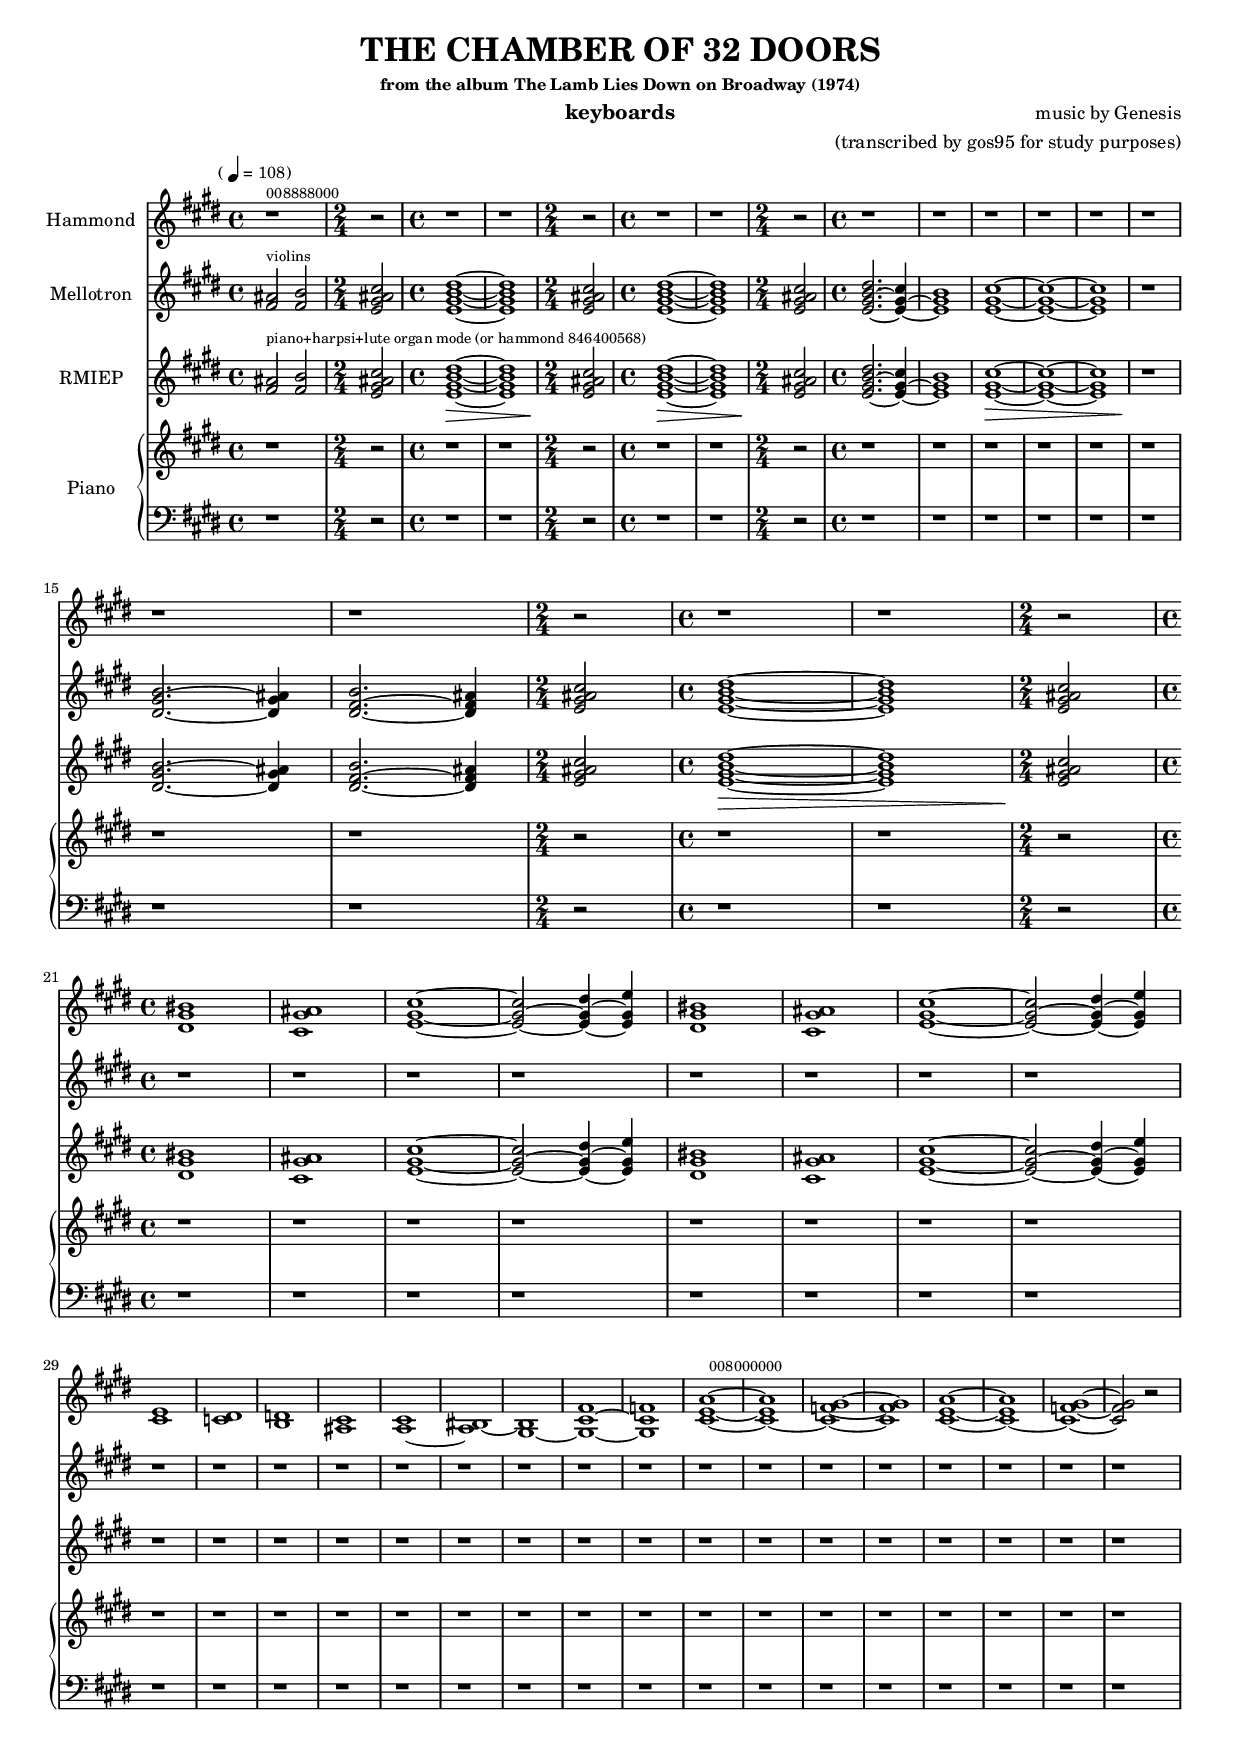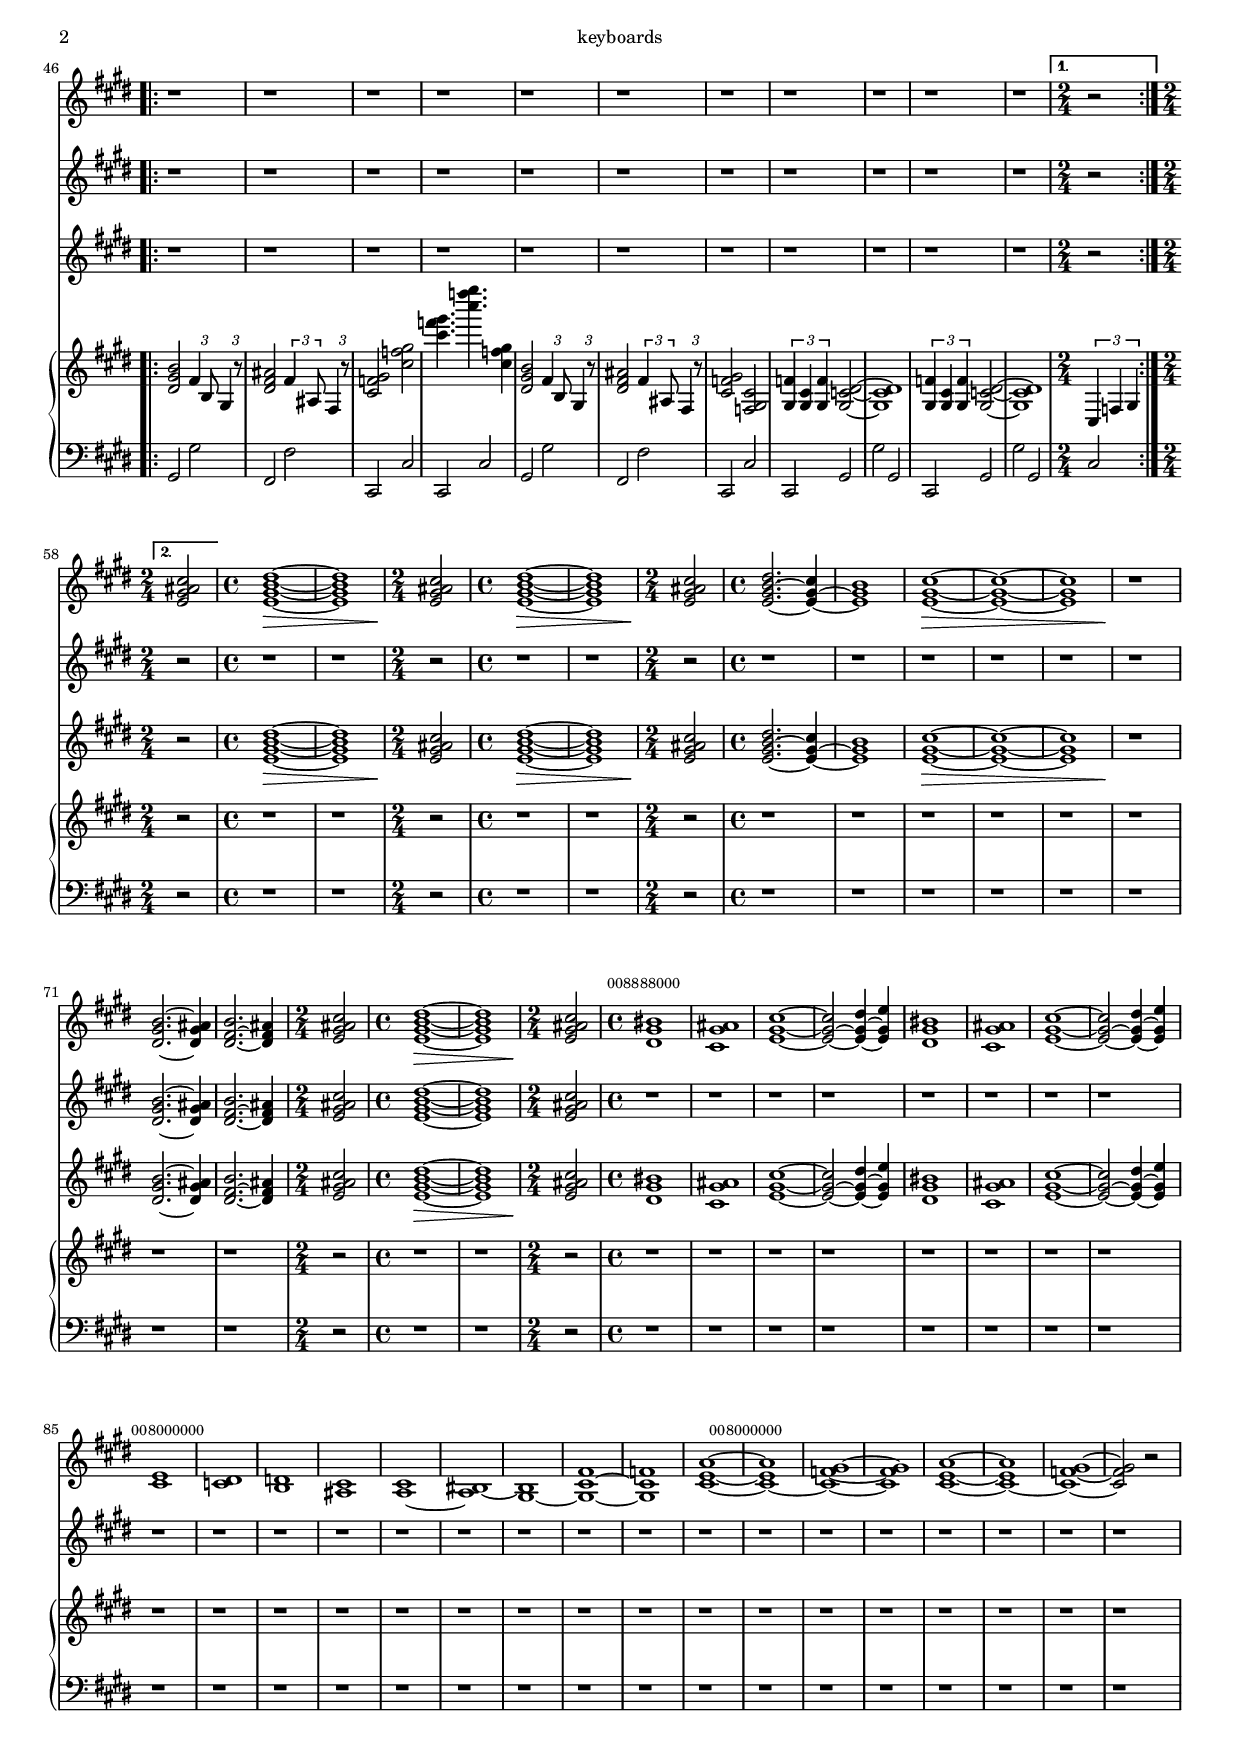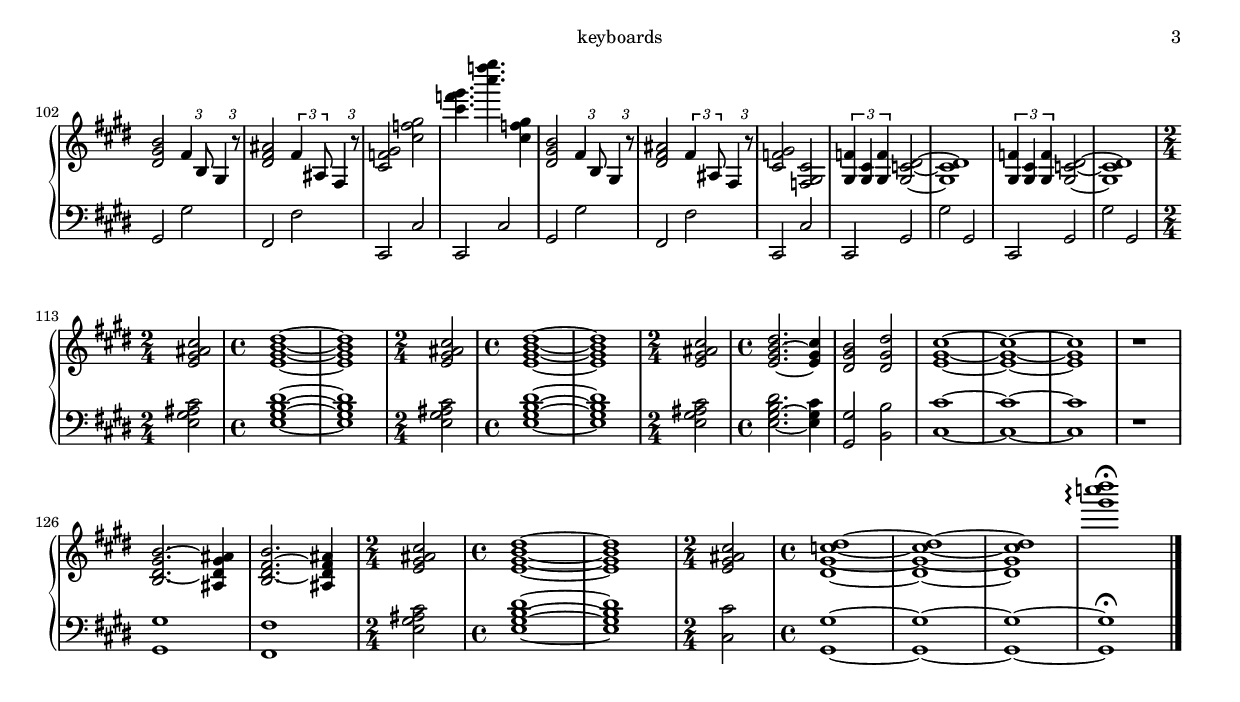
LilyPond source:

% ===========================================================================================================
% the-chamber-of-32-doors.ly
%  _____ _        ___            _       ___ _    _      ___   __ _____ _         ___                 _    
% |_   _| |_  ___| _ ) __ _ _ _ | |__ __/ __(_)__| |___ / _ \ / _|_   _| |_  ___ / __|___ _ _  ___ __(_)___
%   | | | ' \/ -_) _ \/ _` | ' \| / /(_-<__ \ / _` / -_) (_) |  _| | | | ' \/ -_) (_ / -_) ' \/ -_|_-< (_-<
%   |_| |_||_\___|___/\__,_|_||_|_\_\/__/___/_\__,_\___|\___/|_|   |_| |_||_\___|\___\___|_||_\___/__/_/__/
%                                                                                                          
% Copyright (c) 2018 Alessandro Fraschetti (mail: gos95@gommagomma.net)
%
% Permission is hereby granted, free of charge, to any person obtaining a copy
% of this software and associated documentation files (the "Software"), to deal
% in the Software without restriction, including without limitation the rights
% to use, copy, modify, merge, publish, distribute, sublicense, and/or sell
% copies of the Software, and to permit persons to whom the Software is
% furnished to do so, subject to the following conditions:
% 
% The above copyright notice and this permission notice shall be included in all
% copies or substantial portions of the Software.
% 
% THE SOFTWARE IS PROVIDED "AS IS", WITHOUT WARRANTY OF ANY KIND, EXPRESS OR
% IMPLIED, INCLUDING BUT NOT LIMITED TO THE WARRANTIES OF MERCHANTABILITY,
% FITNESS FOR A PARTICULAR PURPOSE AND NONINFRINGEMENT. IN NO EVENT SHALL THE
% AUTHORS OR COPYRIGHT HOLDERS BE LIABLE FOR ANY CLAIM, DAMAGES OR OTHER
% LIABILITY, WHETHER IN AN ACTION OF CONTRACT, TORT OR OTHERWISE, ARISING FROM,
% OUT OF OR IN CONNECTION WITH THE SOFTWARE OR THE USE OR OTHER DEALINGS IN THE
% SOFTWARE.
% ===========================================================================================================


\version "2.12.3"
#(ly:set-option 'delete-intermediate-files #t)
#(set-global-staff-size 16)


% ===========================================================================================================
% ------------------------------------------  S E C T I O N S  ----------------------------------------------
% ===========================================================================================================

% ----------------------------------------------------------------------------
% MELLOTRON+RMI InterludioUno
% ----------------------------------------------------------------------------
rmiInterludioUno = \relative c' {
    \time 4/4
    <e gis b dis>1~\>
	<e gis b dis>1
	\time 2/4
	<e gis ais cis>2\!
    \time 4/4
    <e gis b dis>1~\>
	<e gis b dis>1
    \time 2/4
	<e gis ais cis>2\!
    \time 4/4
    <e gis b dis>2.~								<e gis cis>4~
	<e gis b>1
	<e gis cis>1~\>
	<e gis cis>1~
	<e gis cis>1
	r1\!
}
mellotronInterludioUno = \relative c' {
    \time 4/4
    <e gis b dis>1~
	<e gis b dis>1
	\time 2/4
	<e gis ais cis>2
    \time 4/4
    <e gis b dis>1~
	<e gis b dis>1
    \time 2/4
	<e gis ais cis>2
    \time 4/4
    <e gis b dis>2.~								<e gis cis>4~
	<e gis b>1
	<e gis cis>1~
	<e gis cis>1~
	<e gis cis>1
	r1
}
restInterludioUno = {
	\time 4/4 r1 r1
	\time 2/4 r2
	\time 4/4 r1 r1
	\time 2/4 r2
	\time 4/4 r1 r1 r1 r1 r1 r1
}
% ----------------------------------------------------------------------------
% MELLOTRON+RMI InterludioDue
% ----------------------------------------------------------------------------
rmiInterludioDue = \relative c' {
    <dis gis b>2.~									<dis gis ais>4
	<dis fis b>2.~									<dis fis ais>4
    \time 2/4
	<e gis ais cis>2
    \time 4/4
    <e gis b dis>1~\>
	<e gis b dis>1
	\time 2/4
	<e gis ais cis>2\!
    \time 4/4
}
mellotronInterludioDue = \relative c' {
    <dis gis b>2.~									<dis gis ais>4
	<dis fis b>2.~									<dis fis ais>4
    \time 2/4
	<e gis ais cis>2
    \time 4/4
    <e gis b dis>1~
	<e gis b dis>1
	\time 2/4
	<e gis ais cis>2
    \time 4/4
}
restInterludioDue = {
    r1 r1
	\time 2/4 r2
	\time 4/4 r1 r1
	\time 2/4 r2
    \time 4/4
}
% ----------------------------------------------------------------------------
% HAMMOND+RMI temaUno
% ----------------------------------------------------------------------------
hammondTemaUno = \relative c' {
    <dis gis bis>1
	<cis gis' ais>1
	<e gis cis>1~
	<e gis cis>2~					<e gis dis'>4~	<e gis e'>4
}
restTemaUno = {
    r1 r1 r1 r1
}
% ----------------------------------------------------------------------------
% HAMMOND temaDue
% ----------------------------------------------------------------------------
hammondTemaDue = \relative c' {
    <cis e>1
	<c dis>1
	<b d>1
	<ais cis>1
	<a cis>1~
	<a bis>1~
	<gis bis>1~
	<gis cis fis>1~
	<gis cis f>1

	\mark \markup { \tiny { "                                008000000" } }
	<cis e a>1~
	<cis e a>1~
	<cis f gis>1~
	<cis f gis>1
	<cis e a>1~
	<cis e a>1~
	<cis f gis>1~
	<cis f gis>2 r2
}
restTemaDue = {
    r1 r1 r1 r1 r1 r1 r1 r1 r1
	r1 r1 r1 r1 r1 r1 r1 r1
}
% ----------------------------------------------------------------------------
% PIANO temaTre
% ----------------------------------------------------------------------------
pianoRightTemaTre = \relative c' {
    <dis gis b>2									\times 2/3 { fis4 b,8 } \times 2/3 { gis4 r8 }
	<dis' fis ais>2									\times 2/3 { fis4 ais,8 } \times 2/3 { fis4 r8 }
	<cis' f gis>2									<cis' f gis>2
	<cis' f gis>4.									<cis' f gis>4.	<cis,, f gis>4

	<dis, gis b>2									\times 2/3 { fis4 b,8 } \times 2/3 { gis4 r8 }
	<dis' fis ais>2									\times 2/3 { fis4 ais,8 } \times 2/3 { fis4 r8 }
	<cis' f gis>2									<f, gis cis>2

	\times 2/3 { <gis f'>4 <gis cis>4 <gis f'>4 }	<gis c dis>2~
	<gis c dis>1

	\times 2/3 { <gis f'>4 <gis cis>4 <gis f'>4 }	<gis c dis>2~
	<gis c dis>1
}
pianoLeftTemaTre = \relative c {
    gis2		gis'2
	fis,2		fis'2
	cis,2		cis'2
	cis,2		cis'2

    gis2		gis'2
	fis,2		fis'2
	cis,2		cis'2

	cis,2		gis'2		
	gis'2		gis,2

	cis,2		gis'2		
	gis'2		gis,2
}
restTemaTre = \relative c' {
    r1 r1 r1 r1
	r1 r1 r1
	r1 r1
	r1 r1
}
% ----------------------------------------------------------------------------
% PIANO finale
% ----------------------------------------------------------------------------
pianoRightFinale = \relative c' {
    \time 2/4
	<e gis ais cis>2
    \time 4/4
    <e gis b dis>1~
	<e gis b dis>1
	\time 2/4
	<e gis ais cis>2
    \time 4/4
    <e gis b dis>1~
	<e gis b dis>1
    \time 2/4
	<e gis ais cis>2
    \time 4/4
    <e gis b dis>2.~								<e gis cis>4
	<dis gis b>2									<dis gis dis'>2
	<e gis cis>1~
	<e gis cis>1~
	<e gis cis>1
	r1\break

	<b dis gis b>2.~								<ais dis gis ais>4
	<b dis fis b>2.~								<ais dis fis ais>4
	\time 2/4
	<e' gis ais cis>2
    \time 4/4
    <e gis b dis>1~
	<e gis b dis>1
	\time 2/4
	<e gis ais cis>2
    \time 4/4
    <dis gis c dis>1~
	<dis gis c dis>1~
	<dis gis c dis>1
	<gis'' c dis>1 \arpeggio \fermata
}
pianoLeftFinale = \relative c {
    \time 2/4
	<e gis ais cis>2
    \time 4/4
    <e gis b dis>1~
	<e gis b dis>1
	\time 2/4
	<e gis ais cis>2
    \time 4/4
    <e gis b dis>1~
	<e gis b dis>1
    \time 2/4
	<e gis ais cis>2
    \time 4/4
    <e gis b dis>2.~								<e gis cis>4
	<gis, gis'>2									<b b'>2
	<cis cis'>1~
	<cis cis'>1~
	<cis cis'>1
	r1\break

	<gis gis'>1
	<fis fis'>1
	\time 2/4
	<e' gis ais cis>2
    \time 4/4
    <e gis b dis>1~
	<e gis b dis>1
	\time 2/4
	<cis cis'>2
    \time 4/4
    <gis gis'>1~
	<gis gis'>1~
	<gis gis'>1~
	<gis gis'>1 \fermata
}
restFinale = \relative c' {
    \time 2/4 r2
	\time 4/4 r1 r1
	\time 2/4 r2
	\time 4/4 r1 r1
	\time 2/4 r2
	\time 4/4 r1 r1 r1 r1 r1 r1

	r1 r1
	\time 2/4 r2
	\time 4/4 r1 r1
	\time 2/4 r2
	\time 4/4 r1 r1 r1 r1 \fermata
}
% ----------------------------------------------------------------------------



% ===========================================================================================================
% --------------------------------------------  B U I L D  --------------------------------------------------
% ===========================================================================================================
hammond = \relative c' {
    \clef violin
	\key e \major

	\time 4/4 r1 ^\markup { \tiny { "008888000" } }
	\time 2/4 r2

	\restInterludioUno				\break
	\restInterludioDue

	\hammondTemaUno
	\hammondTemaUno					\break
    \hammondTemaDue					\break

	\repeat volta 2 {
	\restTemaTre
	} \alternative {
	{ \time 2/4	r2 \break}
	{ \time 2/4 <e gis ais cis>2 }
	}

	\rmiInterludioUno				\break
	\rmiInterludioDue

	\mark \markup { \tiny { "                      008888000" } }
	\hammondTemaUno
	\hammondTemaUno					\break
	\mark \markup { \tiny { "008000000" } }
    \hammondTemaDue					\break

%	\restTemaTre					\break
%	\restFinale
%	\bar "|."
}

mellotron = \relative c' {
    \clef violin
	\key e \major

    \time 4/4
    <fis ais>2	^\markup { \tiny { "violins" } }					<fis b>2
	\time 2/4
	<e gis ais cis>2

	\mellotronInterludioUno			\break
	\mellotronInterludioDue

	\restTemaUno
	\restTemaUno					\break
    \restTemaDue					\break

	\repeat volta 2 {
	\restTemaTre
	} \alternative {
	{ \time 2/4	r2 \break}
	{ \time 2/4 r2 }
	}

	\restInterludioUno				\break
	\mellotronInterludioDue

	\restTemaUno
	\restTemaUno					\break
    \restTemaDue					\break

%	\restTemaTre					\break
%	\restFinale
%	\bar "|."
}

rmiep = \relative c' {
    \clef violin
	\key e \major

	\time 4/4
    <fis ais>2	^\markup { \tiny { "piano+harpsi+lute organ mode (or hammond 846400568)" } }					<fis b>2
	\time 2/4
	<e gis ais cis>2

	\rmiInterludioUno				\break
	\rmiInterludioDue				\break

    \hammondTemaUno
	\hammondTemaUno					\break
    \restTemaDue					\break

	\repeat volta 2 {
	\restTemaTre
	} \alternative {
	{ \time 2/4	r2 \break}
	{ \time 2/4 r2 }
	}

	\rmiInterludioUno				\break
	\rmiInterludioDue

    \hammondTemaUno
	\hammondTemaUno					\break
%	\restTemaDue					\break

%	\restTemaTre				\break
%	\restFinale
%	\bar "|."
}

pianoRight = \relative c {
    \clef violin
	\key e \major

    \time 4/4 r1
	\time 2/4 r2

	\restInterludioUno				\break
	\restInterludioDue				\break

    \restTemaUno
	\restTemaUno					\break
    \restTemaDue					\break

	\repeat volta 2 {
	\pianoRightTemaTre
	} \alternative {
	{ \time 2/4	\times 2/3 { cis4 f4 gis4 } \break}
	{ \time 2/4 r2 }
	}

	\restInterludioUno				\break
	\restInterludioDue

    \restTemaUno
	\restTemaUno					\break
	\restTemaDue					\break

	\pianoRightTemaTre				\break
	\pianoRightFinale
	\bar "|."
}
pianoLeft = {
    \clef bass
	\key e \major

    \time 4/4 r1
	\time 2/4 r2

	\restInterludioUno				\break
	\restInterludioDue				\break

    \restTemaUno
	\restTemaUno					\break
	\restTemaDue					\break

	\repeat volta 2 {
	\pianoLeftTemaTre
	} \alternative {
	{ \time 2/4 cis2 \break}
	{ \time 2/4 r2 }
	}

	\restInterludioUno				\break
	\restInterludioDue

    \restTemaUno
	\restTemaUno					\break
	\restTemaDue					\break

	\pianoLeftTemaTre				\break
	\pianoLeftFinale
	\bar "|."
}
% ===========================================================================================================
% ---------------------------------------------  B O O K  ---------------------------------------------------
% ===========================================================================================================
\book {

    \header {
        title       = \markup {\larger "THE CHAMBER OF 32 DOORS"}
        subtitle    = ""
        subsubtitle = "from the album The Lamb Lies Down on Broadway (1974)"
        instrument  = "keyboards"
        composer    = "music by Genesis"
        arranger    = "(transcribed by gos95 for study purposes)"
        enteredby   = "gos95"
        piece       = \markup { \bold "                             " \smaller { (\note #"4"#1 = 108) } }
%		copyright   = "Copyright (c) 2018 Alessandro Fraschetti (mail: gos95@gommagomma.net)"
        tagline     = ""
    }

    \score {
    <<
        \new Staff = "Hammond" \with { midiInstrument = #"drawbar organ" }
        <<
            \set Staff.instrumentName = \markup { "Hammond" }
            \hammond
        >>
		\new Staff = "Mellotron" \with { midiInstrument = #"violin" }
	    <<
	     \set Staff.instrumentName = "Mellotron"
	     \mellotron
        >>
		\new Staff = "RMIEP" \with { midiInstrument = #"acoustic guitar (nylon)" }
	    <<
	     \set Staff.instrumentName = "RMIEP"
	     \rmiep
        >>
		\new PianoStaff = "PIANO" \with {midiInstrument = #"acoustic grand" }
	    <<
            \set PianoStaff.instrumentName = "Piano"
	        \new Staff = upper \pianoRight
	        \new Staff = lower \pianoLeft
        >>
    >>
    \layout { \context { \override VerticalAlignment #'forced-distance = #8 } }
    \midi { \context { \Score tempoWholesPerMinute = #(ly:make-moment 108 4) } }
    }
}
% ===========================================================================================================
